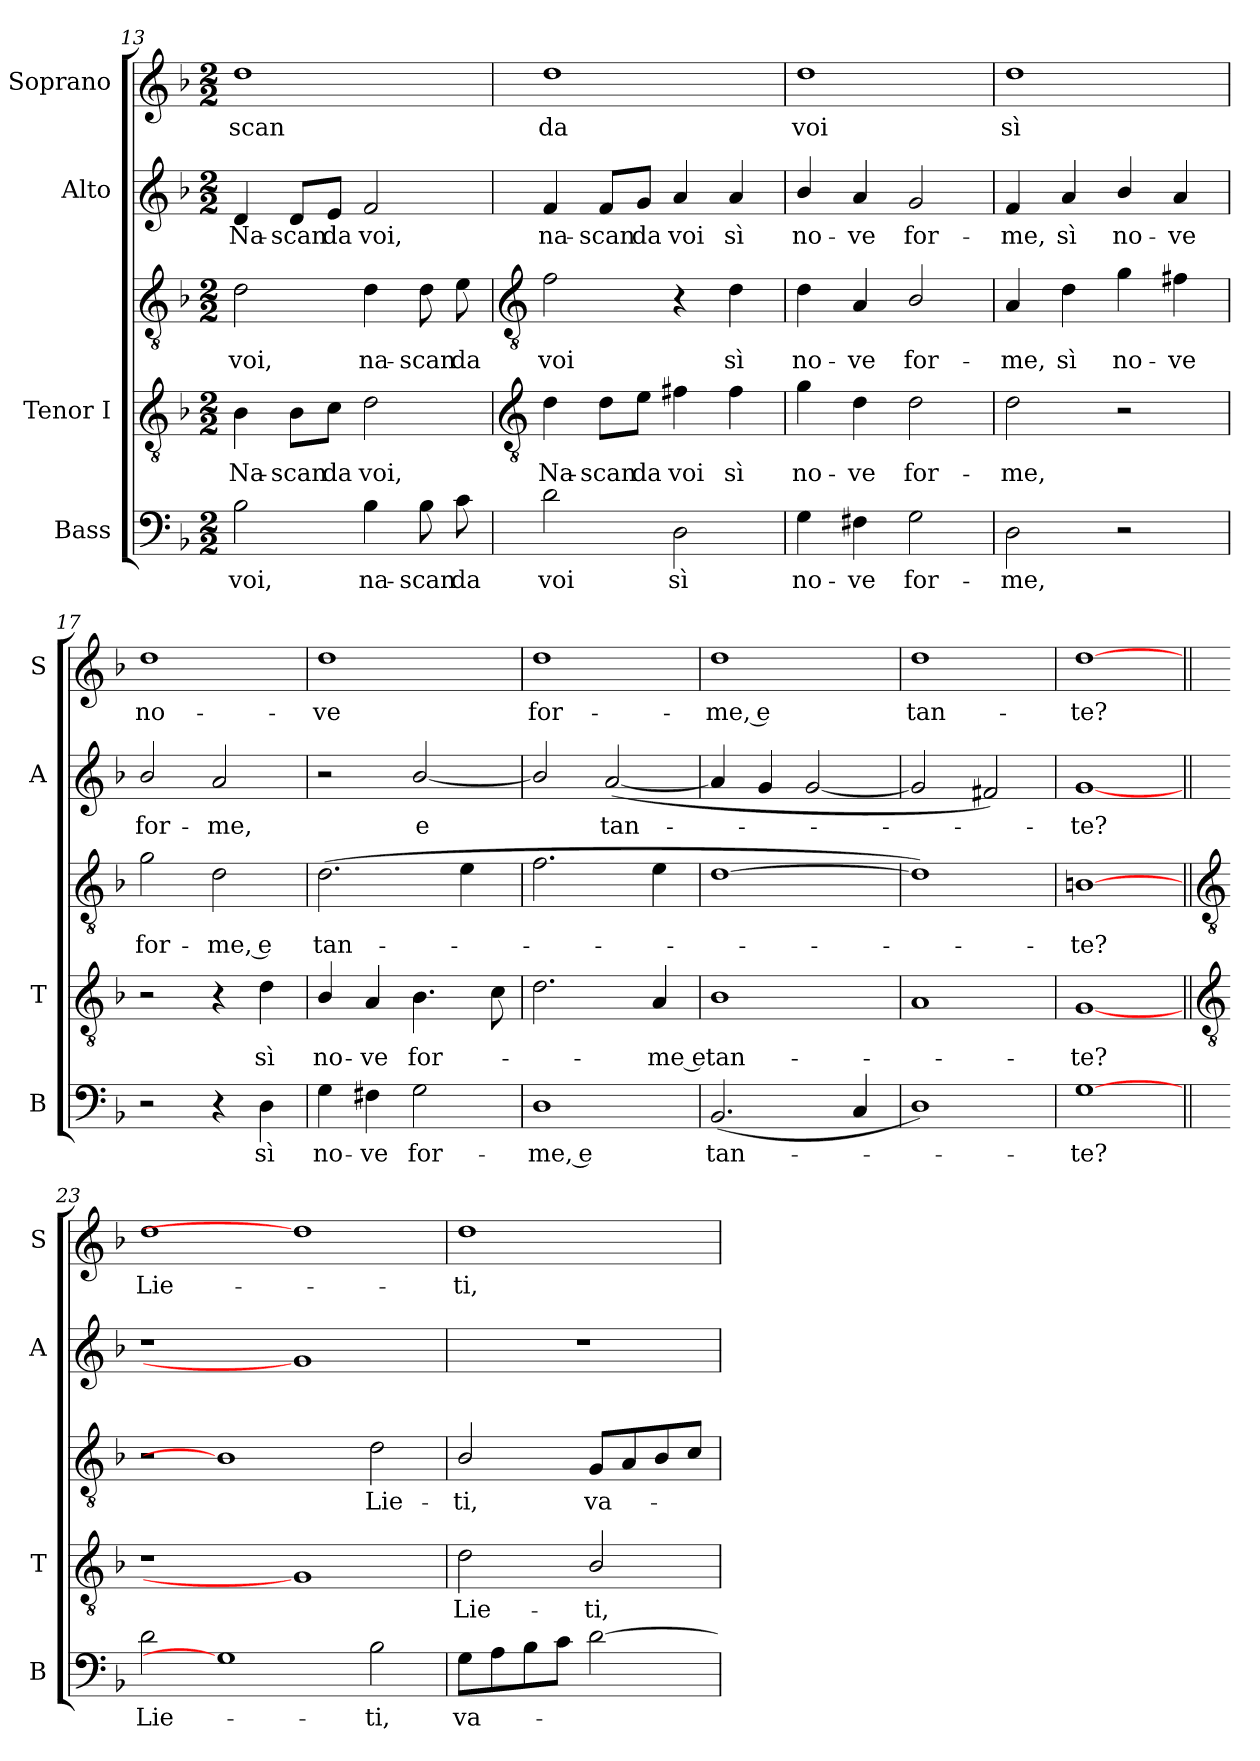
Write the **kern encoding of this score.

**kern	**text	**kern	**text	**kern	**text	**kern	**text	**kern	**text
*part4	*part4	*part3	*part3	*part3	*part3	*part2	*part2	*part1	*part1
*staff5	*staff5	*staff4	*staff4	*staff3	*staff3	*staff2	*staff2	*staff1	*staff1
*I"Bass	*	*I"Tenor I	*	*	*	*I"Alto	*	*I"Soprano	*
*I'B	*	*I'T	*	*	*	*I'A	*	*I'S	*
*clefF4	*	*clefGv2	*	*clefGv2	*	*clefG2	*	*clefG2	*
*k[b-]	*	*k[b-]	*	*k[b-]	*	*k[b-]	*	*k[b-]	*
*F:	*	*F:	*	*F:	*	*F:	*	*F:	*
*M2/2	*	*M2/2	*	*M2/2	*	*M2/2	*	*M2/2	*
=13	=13	=13	=13	=13	=13	=13	=13	=13	=13
!	!LO:LY:b	!	!LO:LY:b	!	!LO:LY:b	!	!LO:LY:b	!	!LO:LY:b
2B-	voi,	4B-	Na-	2d	voi,	4d	Na-	1dd	-scan
!	!	!	!LO:LY:b	!	!	!	!LO:LY:b	!	!
.	.	8B-\L	-scan	.	.	8d/L	-scan	.	.
!	!	!	!LO:LY:b	!	!	!	!LO:LY:b	!	!
.	.	8c\J	da	.	.	8e/J	da	.	.
!	!LO:LY:b	!	!LO:LY:b	!	!LO:LY:b	!	!LO:LY:b	!	!
4B-	na-	2d	voi,	4d	na-	2f	voi,	.	.
!	!LO:LY:b	!	!	!	!LO:LY:b	!	!	!	!
8B-	-scan	.	.	8d	-scan	.	.	.	.
!	!LO:LY:b	!	!	!	!LO:LY:b	!	!	!	!
8c	da	.	.	8e	da	.	.	.	.
!!LO:LB:g=z
=14	=14	=14	=14	=14	=14	=14	=14	=14	=14
*	*	*clefGv2	*	*clefGv2	*	*	*	*	*
!	!LO:LY:b	!	!LO:LY:b	!	!LO:LY:b	!	!LO:LY:b	!	!LO:LY:b
2d	voi	4d	Na-	2f	voi	4f	na-	1dd	da
!	!	!	!LO:LY:b	!	!	!	!LO:LY:b	!	!
.	.	8d\L	-scan	.	.	8f/L	-scan	.	.
!	!	!	!LO:LY:b	!	!	!	!LO:LY:b	!	!
.	.	8e\J	da	.	.	8g/J	da	.	.
!	!LO:LY:b	!	!LO:LY:b	!	!	!	!LO:LY:b	!	!
2D	sì	4f#X	voi	4r	.	4a	voi	.	.
!	!	!	!LO:LY:b	!	!LO:LY:b	!	!LO:LY:b	!	!
.	.	4f#	sì	4d	sì	4a	sì	.	.
=15	=15	=15	=15	=15	=15	=15	=15	=15	=15
!	!LO:LY:b	!	!LO:LY:b	!	!LO:LY:b	!	!LO:LY:b	!	!LO:LY:b
4G	no-	4g	-no-	4d	no-	4b-/	no-	1dd	voi
!	!LO:LY:b	!	!LO:LY:b	!	!LO:LY:b	!	!LO:LY:b	!	!
4F#X	-ve	4d	-ve	4A	-ve	4a	-ve	.	.
!	!LO:LY:b	!	!LO:LY:b	!	!LO:LY:b	!	!LO:LY:b	!	!
2G	for-	2d	for-	2B-/	for-	2g	for-	.	.
=16	=16	=16	=16	=16	=16	=16	=16	=16	=16
!	!LO:LY:b	!	!LO:LY:b	!	!LO:LY:b	!	!LO:LY:b	!	!LO:LY:b
2D	-me,	2d	me,	4A	-me,	4f	-me,	1dd	sì
!	!	!	!	!	!LO:LY:b	!	!LO:LY:b	!	!
.	.	.	.	4d	sì	4a	sì	.	.
!	!	!	!	!	!LO:LY:b	!	!LO:LY:b	!	!
2r	.	2r	.	4g	no-	4b-/	no-	.	.
!	!	!	!	!	!LO:LY:b	!	!LO:LY:b	!	!
.	.	.	.	4f#X	-ve	4a	-ve	.	.
=17	=17	=17	=17	=17	=17	=17	=17	=17	=17
!	!	!	!	!	!LO:LY:b	!	!LO:LY:b	!	!LO:LY:b
2r	.	2r	.	2g	for-	2b-/	for-	1dd	no-
!	!	!	!	!	!LO:LY:b	!	!LO:LY:b	!	!
4r	.	4r	.	2d	-me, e	2a	-me,	.	.
!	!LO:LY:b	!	!LO:LY:b	!	!	!	!	!	!
4D	sì	4d	sì	.	.	.	.	.	.
=18	=18	=18	=18	=18	=18	=18	=18	=18	=18
!	!LO:LY:b	!	!LO:LY:b	!	!LO:LY:b	!	!	!	!LO:LY:b
4G	no-	4B-/	no-	(>2.d	tan-	2r	.	1dd	-ve
!	!LO:LY:b	!	!LO:LY:b	!	!	!	!	!	!
4F#X	-ve	4A	-ve	.	.	.	.	.	.
!	!LO:LY:b	!	!LO:LY:b	!	!	!	!LO:LY:b	!	!
2G	for-	4.B-	for-	.	.	[2b-/	e	.	.
.	.	.	.	4e	.	.	.	.	.
.	.	8c	.	.	.	.	.	.	.
=19	=19	=19	=19	=19	=19	=19	=19	=19	=19
!	!LO:LY:b	!	!	!	!	!	!	!	!LO:LY:b
1D	-me, e	2.d	.	2.f	.	2b-/]	.	1dd	for-
!	!	!	!	!	!	!	!LO:LY:b	!	!
.	.	.	.	.	.	(<[2a	tan-	.	.
!	!	!	!LO:LY:b	!	!	!	!	!	!
.	.	4A	me e	4e	.	.	.	.	.
=20	=20	=20	=20	=20	=20	=20	=20	=20	=20
!	!LO:LY:b	!	!LO:LY:b	!	!	!	!	!	!LO:LY:b
(<2.BB-	tan-	1B-	tan-	[1d	.	4a]	.	1dd	-me, e
.	.	.	.	.	.	4g	.	.	.
.	.	.	.	.	.	[2g	.	.	.
4C	.	.	.	.	.	.	.	.	.
=21	=21	=21	=21	=21	=21	=21	=21	=21	=21
!	!	!	!	!	!	!	!	!	!LO:LY:b
1D/)	.	1A	.	1d])	.	2g]	.	1dd	tan-
.	.	.	.	.	.	2f#X)	.	.	.
=22	=22	=22	=22	=22	=22	=22	=22	=22	=22
!	!LO:LY:b	!	!LO:LY:b	!	!LO:LY:b	!	!LO:LY:b	!	!LO:LY:b
[1G	te?	[1G	te?	[1Bn	te?	[1g	te?	[1dd	-te?
!!LO:LB:g=z
=23||	=23||	=23||	=23||	=23||	=23||	=23||	=23||	=23||	=23||
*	*	*clefGv2	*	*clefGv2	*	*	*	*	*
!	!LO:LY:b	!	!	!	!	!	!	!	!LO:LY:b
2d	Lie-	1r	.	2r	.	1r	.	1dd	Lie-
1G]	.	.	.	1B]	.	.	.	.	.
.	.	1G]	.	.	.	1g]	.	1dd]	.
!	!LO:LY:b	!	!	!	!LO:LY:b	!	!	!	!
2B-	-ti,	.	.	2d	Lie-	.	.	.	.
=24	=24	=24	=24	=24	=24	=24	=24	=24	=24
!	!LO:LY:b	!	!LO:LY:b	!	!LO:LY:b	!	!	!	!LO:LY:b
8GL	va-	2d	Lie-	2B-/	-ti,	1r	.	1dd	-ti,
8A	.	.	.	.	.	.	.	.	.
8B-	.	.	.	.	.	.	.	.	.
8cJ	.	.	.	.	.	.	.	.	.
!	!	!	!LO:LY:b	!	!LO:LY:b	!	!	!	!
[2d	.	2B-/	-ti,	8GL	va-	.	.	.	.
.	.	.	.	8A	.	.	.	.	.
.	.	.	.	8B-	.	.	.	.	.
.	.	.	.	8cJ	.	.	.	.	.
=	=	=	=	=	=	=	=	=	=
*-	*-	*-	*-	*-	*-	*-	*-	*-	*-
